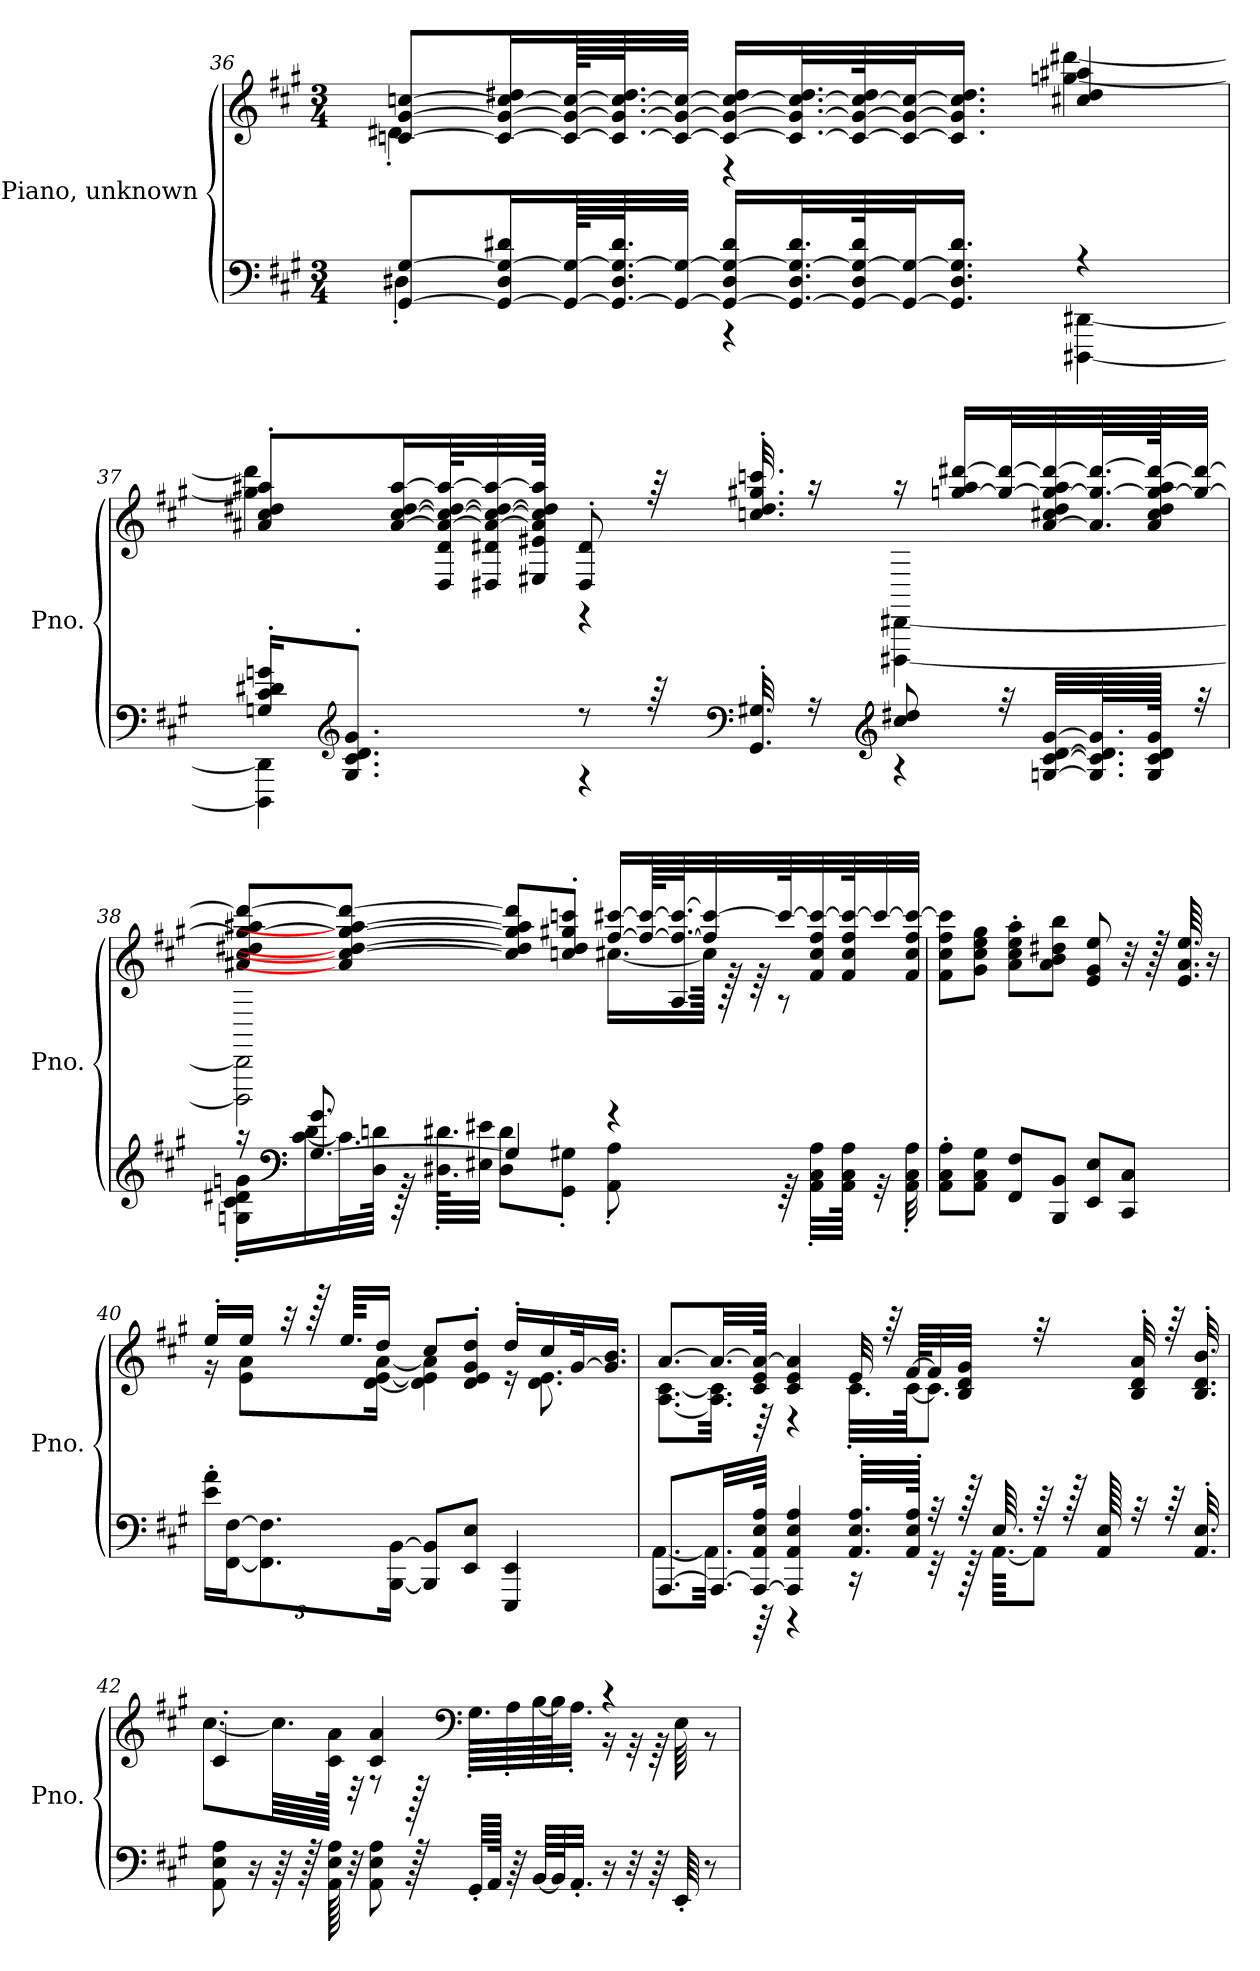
**kern	**kern
*part1	*part1
*staff2	*staff1
*I"Piano, unknown	*
*I'Pno.	*
!!LO:LB:g=z
*clefF4	*clefG2
*k[f#c#g#]	*k[f#c#g#]
*M3/4	*M3/4
=36	=36
*^	*^
[8GG#/ [8G#/L	4D#X'\	[8cn/ [8g#/ [8ccn/L	4d#X'\
16GG#/_ 16D#/ 16G#/_ 16d#X/L	.	16c/_ 16g#/_ 16cc/_ 16dd#X/L	.
128GG#/_ 128G#/_KLL	.	128c/_ 128g#/_ 128cc/_KLL	.
64.GG#/_ 64.D#/ 64.G#/_ 64.d#/J	.	64.c/_ 64.g#/_ 64.cc/_ 64.dd#/J	.
32GG#/_ 32G#/_JJJ	.	32c/_ 32g#/_ 32cc/_JJJ	.
16GG#/_ 16D#/ 16G#/_ 16d#/LL	4r	16c/_ 16g#/_ 16cc/_ 16dd#/LL	4r
32.GG#/_ 32.D#/ 32.G#/_ 32.d#/L	.	32.c/_ 32.g#/_ 32.cc/_ 32.dd#/L	.
64GG#/_ 64D#/ 64G#/_ 64d#/K	.	64c/_ 64g#/_ 64cc/_ 64dd#/K	.
32GG#/_ 32G#/_J	.	32c/_ 32g#/_ 32cc/_J	.
16.GG#/] 16.D#/ 16.G#/] 16.d#/JJ	.	16.c/] 16.g#/] 16.cc/] 16.dd#/JJ	.
4r	[4DDD#X\ [4DD#X\	4cc#X/ 4dd#/ 4aa#X/	[4ggn\ [4ddd#X\
!!LO:LB:g=z	!!
=37	=37	=37	=37
16Gn/' 16c#/' 16d#X/' 16gn/'KL	4DDD#\] 4DD#\]	8a#X/' 8cc#/' 8dd#X/' 8aa#X/'L	4gg\] 4ddd#\]
*clefG2	*	*	*
8.G/' 8.c#/' 8.d#/' 8.g/'J	.	.	.
.	.	[16a#/ [16cc#/ [16dd#/ [16aa#/L	.
.	.	64D/ 64d/ 64a#/_ 64cc#/_ 64dd#/_ 64aa#/_KL	.
.	.	32D#X/ 32d#X/ 32a#/_ 32cc#/_ 32dd#/_ 32aa#/_	.
.	.	64E#X/ 64e#X/ 64a#/] 64cc#/] 64dd#/] 64aa#/]JJJk	.
8r	4r	8D#/' 8d#/'	4r
64r	.	64r	.
*clefF4	*	*	*
32.GG#/' 32.G#X/'	.	32.ccn/' 32.dd#/' 32.gg#X/' 32.cccn/'	.
16r	.	16r	.
*clefG2	*	*	*
8cc#/ 8dd#X/	4r	16r	[4DDD#X\ [4DD#X\
.	.	[16ggn/ 16aa#/ [16ddd#X/LL	.
32r	.	32gg/_ 32ddd#/_L	.
[32Gn/ [32c#/ [32d#/ [32g/LLL	.	[32a#/ 32cc#X/ 32dd#/ 32gg/_ 32aa#/ 32ddd#/_	.
64.G/] 64.c#/] 64.d#/] 64.g/]L	.	64.a#/] 64.gg/_ 64.ddd#/_L	.
128G/ 128c#/ 128d#/ 128g/JJJJk	.	128a#/ 128cc#/ 128dd#/ 128gg/_ 128aa#/ 128ddd#/_JK	.
32r	.	32gg/_ 32ddd#/_JJJ	.
!!LO:LB:g=z	!!
=38	=38	=38	=38
16r	16Gn\' 16c#\' 16d#X\' 16gn\'LL	8a#X/ 8cc#/ 8dd#X/ 8gg/_ 8aa#X/ 8ddd#/_L	2DDD#\] 2DD#\]
*clefF4	*	*	*
[8.G/ 8.g/	[16c#\ 16d#\	.	.
.	32.c#\L]	8a#/] 8cc#/_ 8dd#/_ 8gg/_ 8aa#/_ 8ddd#/_J	.
.	64D\ 64dn\JJJk	.	.
.	128r	.	.
.	64.D#X\' 64.d#X\'KLLL	.	.
.	32E#X\ 32e#X\JJJ	.	.
4G/]	8D#\ 8d#\L	8cc#/] 8dd#/] 8gg/] 8aa#/] 8ddd#/]L	.
.	8GG#\' 8G#X\'J	8ccn/' 8dd#/' 8gg#X/' 8cccn/'J	.
4r	8AA\' 8A\'	[16ff#/ [16ccc#X/LL	[16.cc#X\LL
.	.	128ff#/_ 128ccc#/_KLL	.
.	.	64.A/ 64.ff#/_ 64.ccc#/_J	.
.	.	32ff#/] 32ccc#/_	128cc#\JJkkk]
.	.	.	128r
.	.	.	64r
.	64r	64ccc#/K_	8r
.	32AA\' 32C#\' 32A\'LLL	32f#/ 32cc#/ 32ff#/ 32ccc#/_	.
.	64AA\ 64C#\ 64A\JJJk	64f#/ 64cc#/ 64ff#/ 64ccc#/_K	.
.	32r	32ccc#/_	.
.	32AA\' 32C#\' 32A\'	32f#/ 32cc#/ 32ff#/ 32ccc#/_JJJ	.
*v	*v	*	*
*	*v	*v
!!LO:LB:g=z
=39	=39
8AA\' 8C#\' 8A\'L	8f#\ 8cc#\ 8ff#\ 8ccc#\]L
8AA\ 8C#\ 8G#\J	8g#\ 8cc#\ 8ee\ 8gg#\J
8FF#/ 8F#/L	8a\' 8cc#\' 8ee\' 8aa\'L
8BBB/ 8BB/J	8a\ 8b\ 8dd#X\ 8bb\J
8EE/ 8E/L	8e/ 8g#/ 8ee/
8CC#/ 8C#/J	32r
.	128r
.	64.e/ 64.a/ 64.ee/
.	16r
=40	=40
*Xbrackettup	*
*	*^
24e\' 24a\'LL	16ee'/LL	16r
[24FF#\ [24F#\J	.	.
.	16ee/JJ	8e\ 8a\L
12.FF#\] 12.F#\]	.	.
.	32r	.
.	128r	.
.	64.ee/KKLL	.
.	16dd/JJ	[16d\ [16e\ [16a\Jk
[24BBB\ [24BB\Jk	.	.
8BBB/] 8BB/]L	8cc#/L	4d\] 4e\] 4a\]
8EE/ 8E/J	8d/' 8e/' 8g#/' 8dd/'J	.
4EEE/ 4EE/	16dd'/LL	16r
.	16cc#/	8.d\ 8.e\
.	[32g#/K	.
.	16.g#/] 16.b/JJ	.
!!LO:LB:g=z	!!
=41	=41	=41
*^	*	*
[8.AAA/L	[8.AA\L	[8.a/L	[8.A\ [8.c#\L
32.AAA/LL_	32.AA\Jkk]	32.a/LL_	32.A\] 32.c#\]Jkk
64AAA/_ 64AA/ 64E/ 64A/JJJk	64r	64c#/ 64e/ 64a/_JJJk	64r
4AAA/] 4AA/ 4E/ 4A/	4r	4c#/ 4e/ 4a/]	4r
32.AA/' 32.E/' 32.A/'LLL	16r	32e/	32.c#'\LLL
.	.	64r	.
64AA/' 64E/' 64A/'JJJk	.	[64f#/KLLL	[64c#\JJK
32r	32r	32f#/]	8.c#\J]
128r	128r	32B/ 32d/ 32g#/JJJ	.
64.E/	[64.AA\KKKL	.	.
64r	8AA\J]	32r	.
128r	.	.	.
128AA/ 128E/	.	.	.
32r	.	32B/' 32d/' 32a/'	.
64r	.	64r	.
32.AA/' 32.E/'	.	32.B/' 32.d/' 32.b/'	.
*v	*v	*	*
!!LO:PB:g=z	!!
=42	=42	=42
8AA\ 8E\ 8A\	4c#'/	[8.cc#\L
16r	.	.
64r	.	64.cc#\LLL]
128r	.	.
128AA\ 128E\ 128A\	.	128c#\ 128a\JJJJk
32r	.	32r
8AA\ 8E\ 8A\	4c#/ 4a/	8r
128r	.	128r
*	*clefF4	*
64GG#'/LLLL	.	64.G#'\LLLL
128AA/JJJJk	.	.
64r	.	64A'\
[64BB/LLLL	.	[64B\
64BB/J]	.	64B\J]
32.AA'/JJJ	.	32.A'\JJJ
16r	4r	16r
32r	.	32r
64r	.	64r
64EE'/	.	64E\
8r	.	8r
*	*v	*v
=	=
*-	*-
